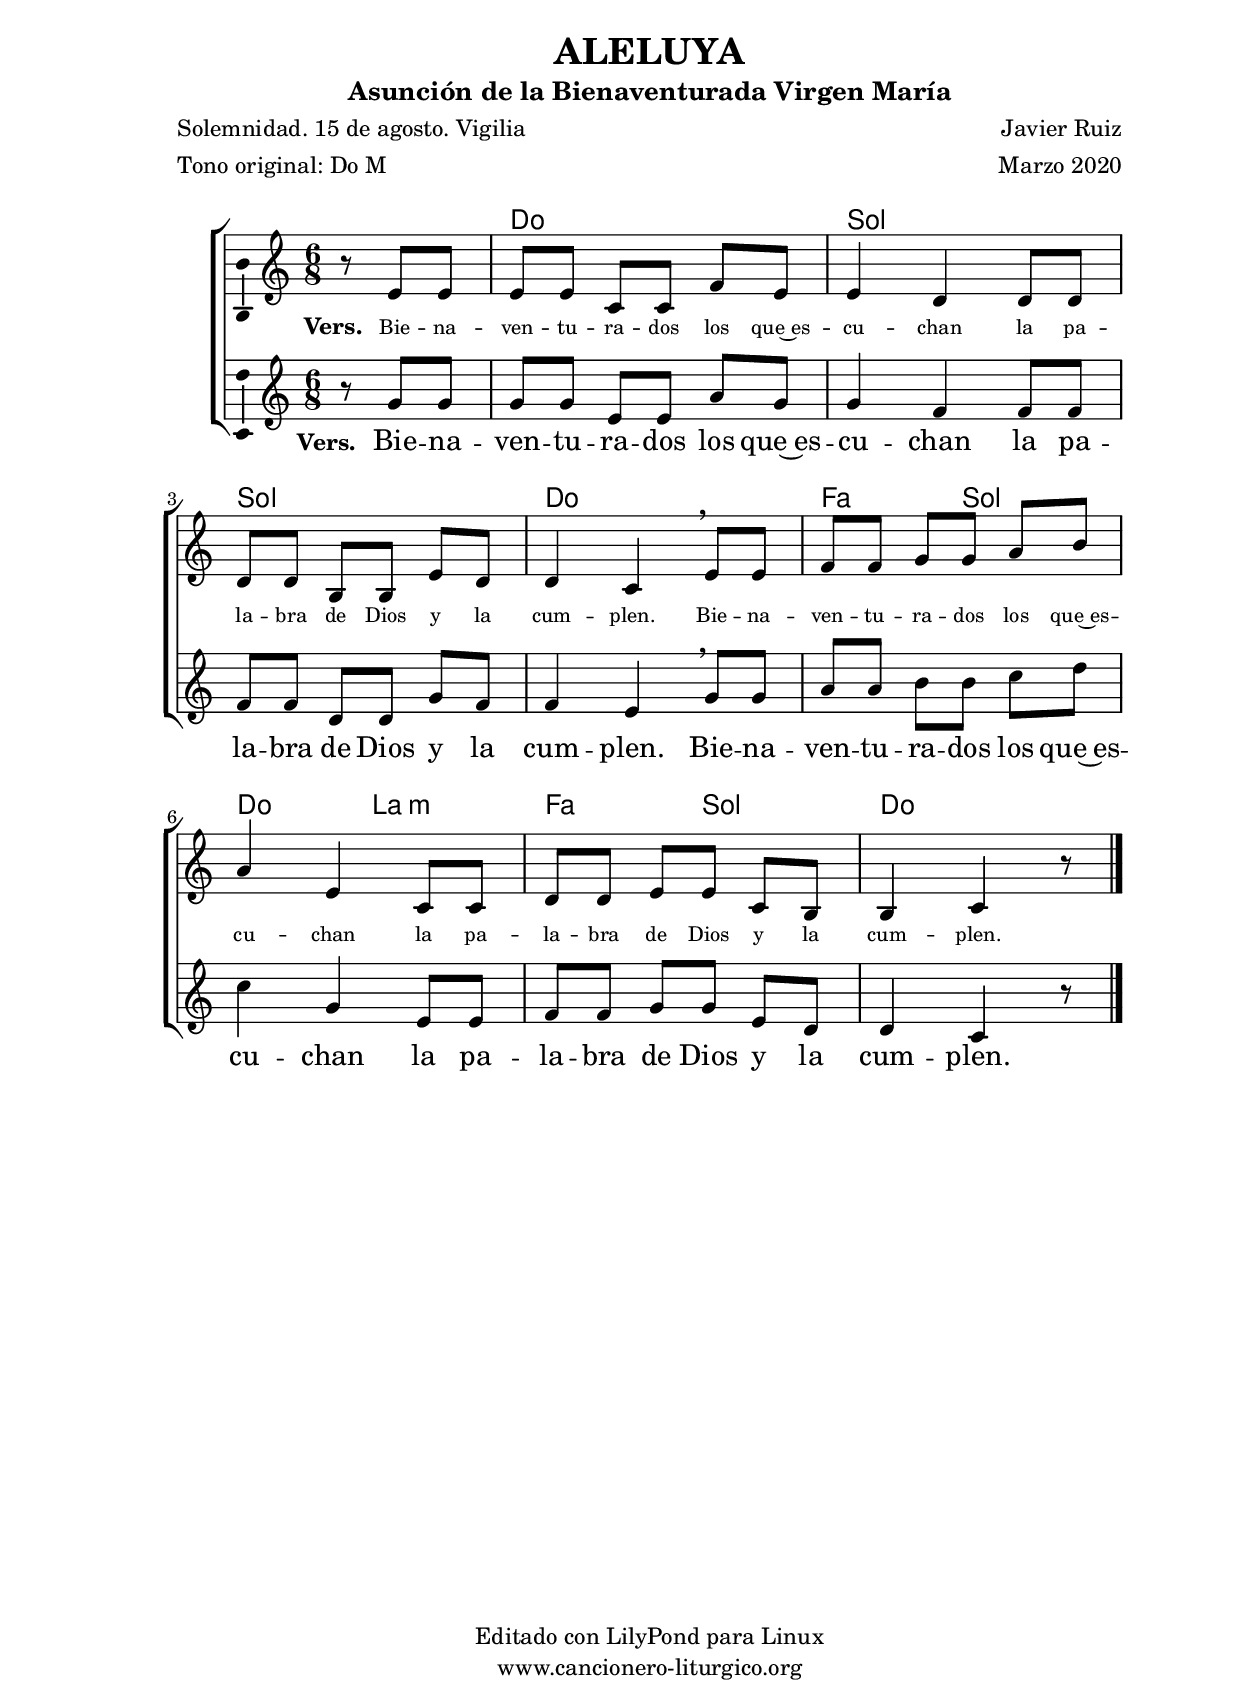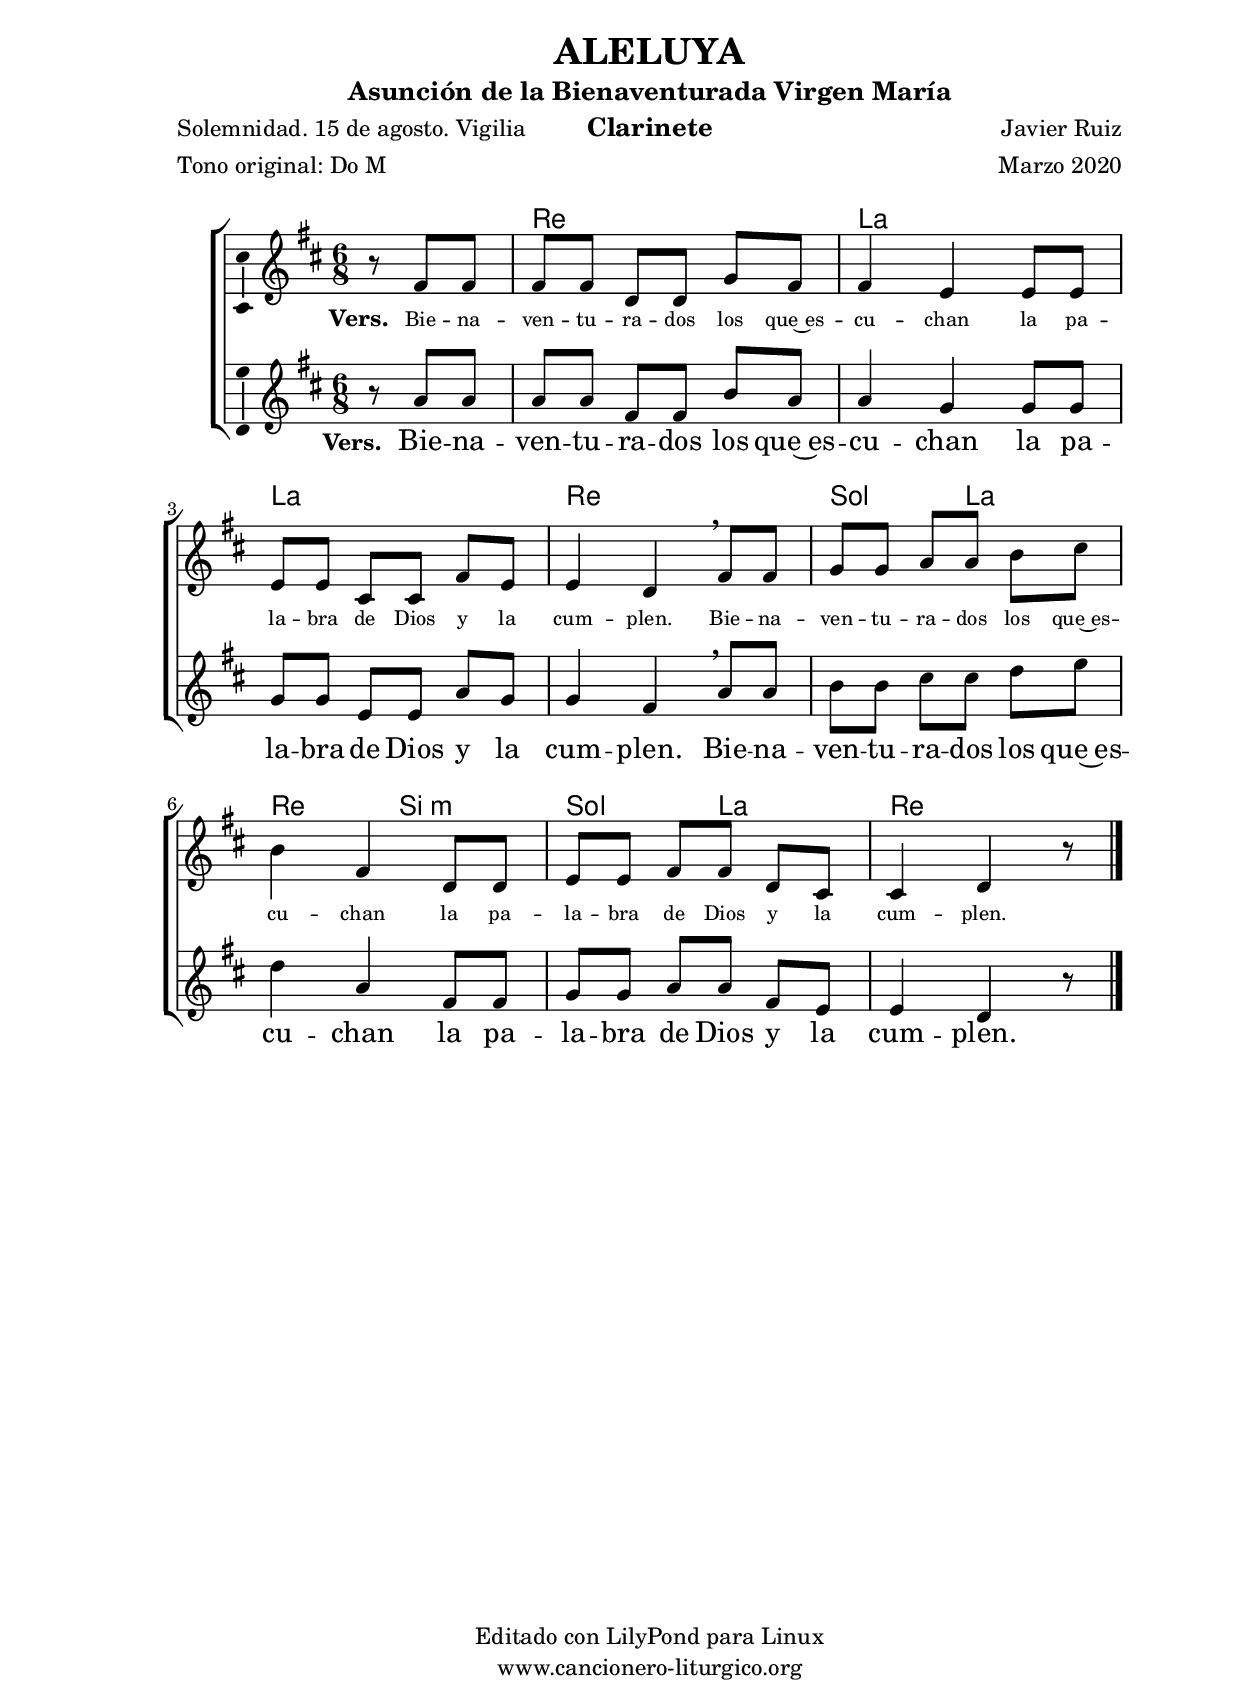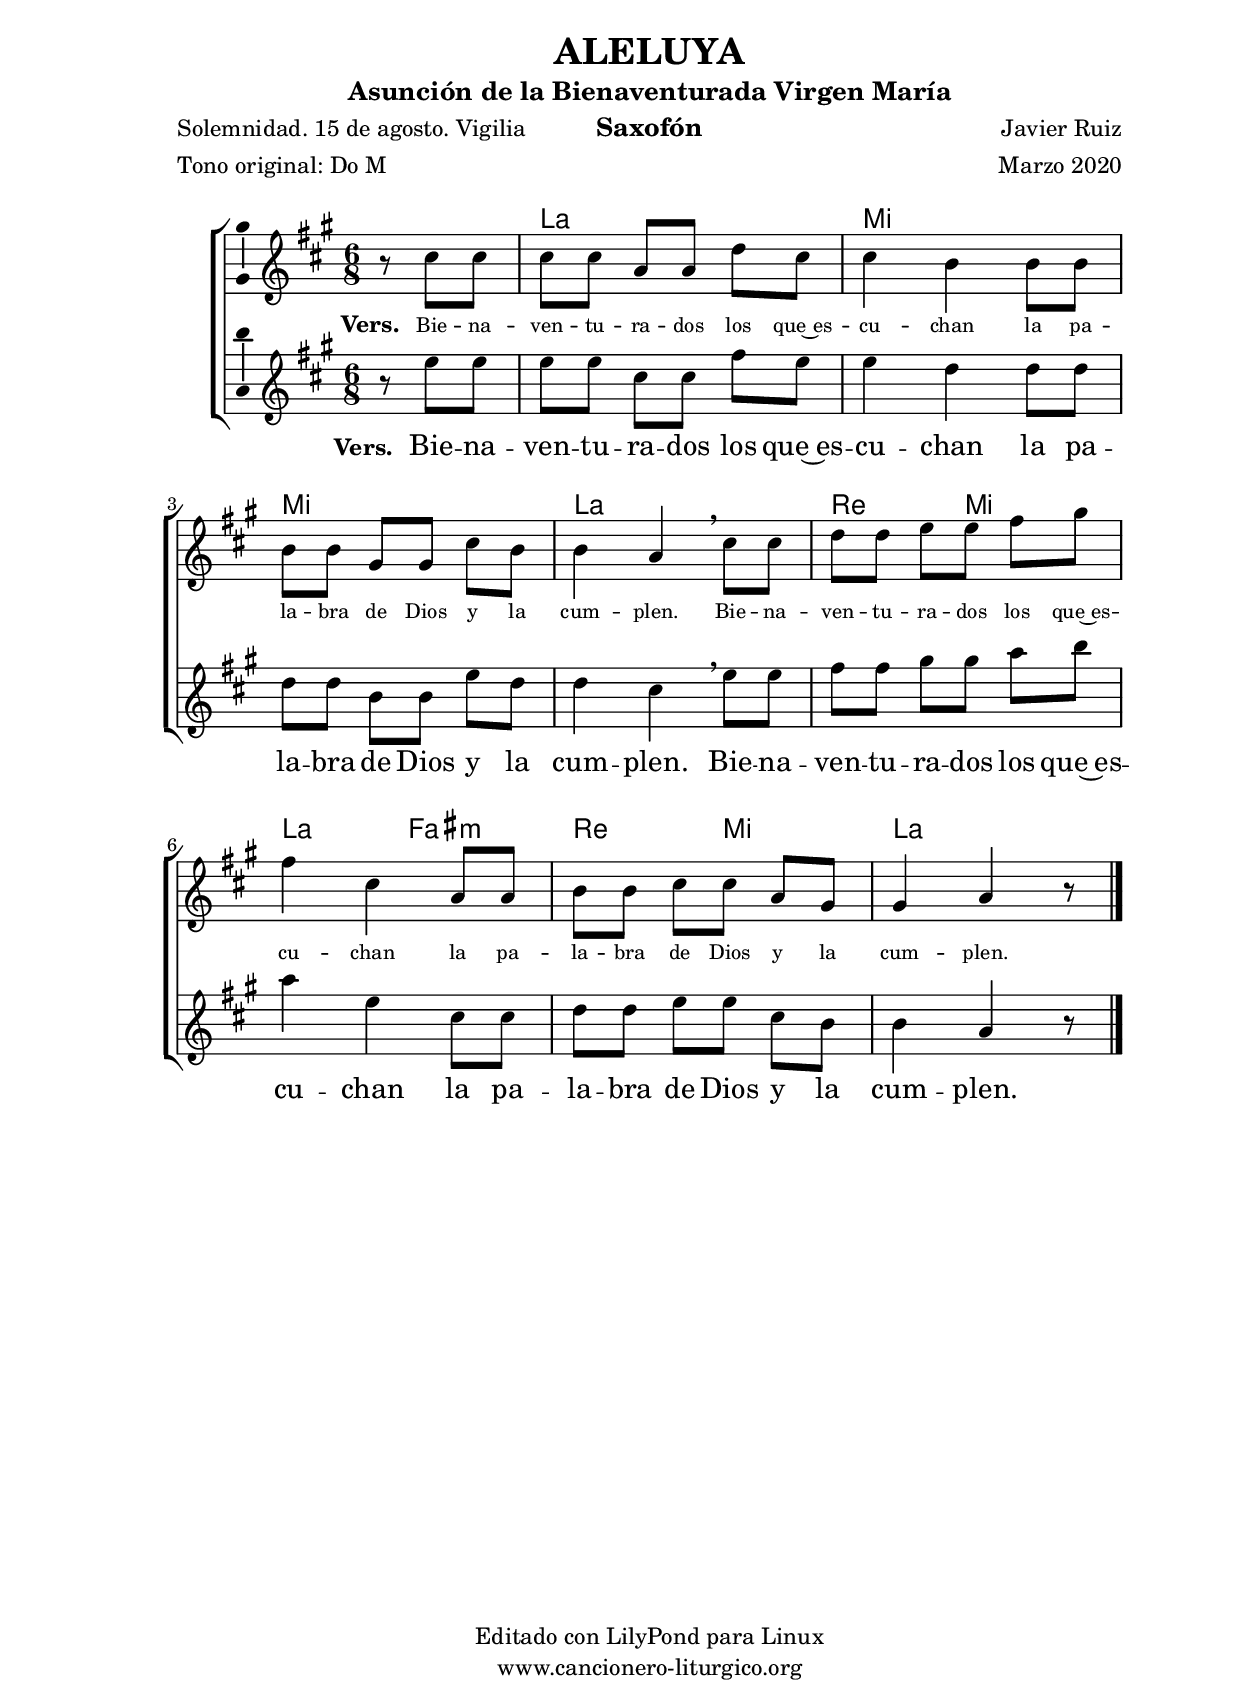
%
%para convertir .midi en .wav:
%timidity filename.midi -Ow -o finename.wav
%
%
%Para convertir de .wav a .mp3:
%lame -h -m j filename.wav
%
%
%para escuchar el midi:
%timidity nombrefichero.midi
%


%versión de lilypond para la que se ha escrito esta partitura:
\version "2.16.0"

	%Tamaño papel
	#(set-default-paper-size "a4")
	%Tamaño partitura
	#(set-global-staff-size 20)
	%No responde al pulsar sobre una nota
	#(ly:set-option 'point-and-click #f)

%parámetros del encabezamiento:
\header {
	title = "ALELUYA"
	subtitle = "Asunción de la Bienaventurada Virgen María"
	composer = "Javier Ruiz"
	poet = "Solemnidad. 15 de agosto. Vigilia"
	meter = "Tono original: Do M"
	arranger = "Marzo 2020"
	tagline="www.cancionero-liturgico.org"
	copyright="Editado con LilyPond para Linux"
	tiempo = "Ordinario"
	usos = "Aleluya"
	letra = "Aleluya. Bienaventurados los que escuchan la palabra de Dios y la cumplen. Bienaventurados los que escuchan la palabra de Dios y la cumplen."
	}

%parámetros asociados al papel:
\paper  {
	oddHeaderMarkup = \markup {\fill-line { \on-the-fly #not-first-page \fromproperty #'header:title \on-the-fly #not-first-page \fromproperty #'header:composer }}
	evenHeaderMarkup = \markup {\fill-line { \fromproperty #'header:composer \fromproperty #'header:title }}
	#(set-paper-size "a4")
	print-page-number = ##f
	first-page-number = 1
	print-first-page-number = ##f
%	head-separation = 3.0 \cm
	top-margin = 1.5 \cm
%	top-margin = 2.0 \cm
%%%	bottom-margin = 0.5\cm
	bottom-margin = 0.2\cm
	left-margin = 3.0 \cm
	line-width = 16.0 \cm 
	indent = 8\mm
	interscoreline = 2.\mm
	between-system-space = 15\mm
%	para que las partituras no llenen la hoja:
	ragged-bottom = ##t
%	idem para la última hoja:
	ragged-last-bottom = ##f
%	para que las partituras llenen el ancho del papel:
	ragged-last = ##f
	after-title-space = 2.5 \cm
%page-count=2
system-count=3

	%Flexible Vertical Spacing
%	markup-markup-spacing =
%	#'((basic-distance . 15) (minimum-distance . 15) (padding . 3))
	markup-system-spacing =
	#'((basic-distance . 15) (minimum-distance . 15) (padding . 3))
	system-system-spacing =
	#'((basic-distance . 15) (minimum-distance . 15) (padding . 3))
	score-system-spacing =
	#'((basic-distance . 15) (minimum-distance . 15) (padding . 5))
%	top-system-spacing = % header
%	#'((basic-distance . 8) (minimum-distance . 0) (padding . 0))
%	top-markup-spacing =
%	#'((basic-distance . 20) (minimum-distance . 20) (padding . 0))
	last-bottom-spacing = % footer
	#'((basic-distance . 5) (minimum-distance . 5) (padding . 0))
%	score-markup-spacing =
%	#'((basic-distance . 16) (minimum-distance . 13) (padding . 0))

	}


%parámetros que afectan a toda la partitura:
global =  {
	%clave de sol (G):
	\clef G
	%armadura:
%	\transpose ees f
	\key c \major
	\tempo 4.=60
	\set Score.tempoHideNote = ##t
	}


acordes = {
	\italianChords
	\chordmode {
%	\transpose ees f
{

s4.
c4. c g g g g c c f g c a:m f g c c4

	}
	}
}


melodiatrompeta = 
%	\transpose ees f
{

	\relative c''{
	\time 6/8

\partial4.
r4.
r2.
r8 g16 a b c d4.
r2.
r8 c16 d e f g4.
r2.
r8 c,16 b a g a4.
r2.
r8 c16 d c b c4

}
	\bar "|."
	}


melodiatres = 
%	\transpose ees f
{

	\relative c'{
	\time 6/8

\partial4.
r8 e8 e
e8 e c8 [c] f8 e
e4 d4 \noBeam d8 d
d8 d b8 [b] e8 d
d4 c4 \breathe e8 e8
f8 f g8 [g] a8 b
a4 e4 c8 c
d8 d e8 [e] c8 b
b4 c4 r8

}

	\bar "|."
	}


melodiabajo = 
%	\transpose ees f
{

	%clave de fa (F):
	\clef F

	\relative c{
	\time 6/8

\partial4.
r4.
c4 c8 c4.
g4 g8 g4.
g4 g8 g4.
c4 c8 c4.
f4 f8 g4 g8
c,4 c8 a4 a8
f'4 f8 g4 g8
c,4 c8 c4

}

	\bar "|."
	}


melodia = 
%	\transpose ees f
{

	\relative c'{
	\time 6/8

\partial4.
r8 g'8 g
g8 [g] \noBeam e8 [e] \noBeam a8 [g]
g4 f4 \noBeam f8 f
f8 [f] \noBeam d8 [d] \noBeam g8 [f]
f4 e4 \breathe g8 g
a8 [a] \noBeam b [b] \noBeam c8 [d]
c4 g4 e8 e
f8 [f] \noBeam g [g] \noBeam e8 [d]
d4 c4 r8

}

	\bar "|."
	}


texto = \lyricmode {
\set stanza =#"Vers. "
Bie -- na -- ven -- tu -- ra -- dos los que~es -- cu -- chan
la pa -- la -- bra de Dios
y la cum -- plen.
Bie -- na -- ven -- tu -- ra -- dos los que~es -- cu -- chan
la pa -- la -- bra de Dios
y la cum -- plen.
	}

textotres = \lyricmode {
\override LyricText #'font-size = #-1
\set stanza =#"Vers. "
Bie -- na -- ven -- tu -- ra -- dos los que~es -- cu -- chan
la pa -- la -- bra de Dios
y la cum -- plen.
Bie -- na -- ven -- tu -- ra -- dos los que~es -- cu -- chan
la pa -- la -- bra de Dios
y la cum -- plen.
	}


acordesStaff = \context ChordNames = acordesStaff <<
	\set chordChanges = ##t
	\acordes
	>>

voztrompetaStaff = \context Voice = voztrompetaStaff
<<
	\override Staff.StaffSymbol #'staff-space = #(magstep -0.35)
	\set Staff.midiInstrument = #"trumpet"
	\set Staff.midiMinimumVolume = #0.4
	\set Staff.midiMaximumVolume = #0.6
	\global
	\melodiatrompeta
	>>

voztresStaff = \context Voice = voztresStaff
\with {\consists "Ambitus_engraver"}
<<
%	\override Staff.StaffSymbol #'staff-space = #(magstep -0.35)
	\set Staff.midiInstrument = #"violin"
	\set Staff.midiMinimumVolume = #0.6
	\set Staff.midiMaximumVolume = #0.8
	\global
	\relative c' \melodiatres
	>>

vozStaff = \context Voice = vozStaff
\with {\consists "Ambitus_engraver"}
<<
%	\set Staff.instrumentName = ""
%	\set Staff.shortInstrumentName = ""
%	\set Staff.midiInstrument = #"clarinet"
%	\set Staff.midiInstrument = #"cello"
	\set Staff.midiInstrument = #"flute"
%	\set Staff.midiInstrument = #"electric guitar (jazz)"
%	\set Staff.midiInstrument = #"english horn"
%	\set Staff.midiInstrument = #"violin"
%	\set Staff.midiInstrument = #"glockenspiel"
	\set Staff.midiMinimumVolume = #0.8
	\set Staff.midiMaximumVolume = #1.0
	\global
	\melodia
	>>

vozbajoStaff = \context Voice = vozbajoStaff
<<
	\override Staff.StaffSymbol #'staff-space = #(magstep -0.35)
	\set Staff.midiInstrument = #"english horn"
	\set Staff.midiMinimumVolume = #0.6
	\set Staff.midiMaximumVolume = #0.8
	\global
	\melodiabajo
	>>

textoStaff = \context Lyrics = textoStaff <<
	\lyricsto vozStaff \texto
	>>

textotresStaff = \context Lyrics = textotresStaff <<
	\lyricsto voztresStaff \textotres
	>>


\book {
	\score {
		<<
		\context ChoirStaff {
%			\override StaffGroup.SystemStartBracket #'collapse-height = #1
%			\override Score.SystemStartBar #'collapse-height = #1
			<<
			\acordesStaff
%			\voztrompetaStaff
			\voztresStaff
			\textotresStaff
			\vozStaff
			\textoStaff
%			\vozbajoStaff
			>>
			}
		>>
		\layout {
	    		\context {
				\Lyrics
				\override LyricText #'font-size = #2
				}
	   		 \context {
				\Score
				\override StaffSymbol #'staff-space = #(magstep +3)
				}
			}
		}
	\score {
		\unfoldRepeats
		<<
		\context ChoirStaff {
			<<
			\acordesStaff
			\voztrompetaStaff
			\voztresStaff
			\vozStaff
			\vozbajoStaff
			>>
			}
		>>
		\midi {
	  		\context {
	  			\Score
				tempoWholesPerMinute = #(ly:make-moment 70 4)
				}
			}
		}
	}


%Partitura para clarinete
#(define output-suffix "C")
\book {
	\header{
		instrument = "Clarinete"
		}
	\score {
		<<
		\context ChoirStaff {
%			\override StaffGroup.SystemStartBracket #'collapse-height = #1
%			\override Score.SystemStartBar #'collapse-height = #1
\transpose c d
			<<
			\acordesStaff
%			\voztrompetaStaff
			\voztresStaff
			\textotresStaff
			\vozStaff
			\textoStaff
%			\vozbajoStaff
			>>
			}
		>>
		\layout {
	    		\context {
				\Lyrics
				\override LyricText #'font-size = #2
				}
	   		 \context {
				\Score
				\override StaffSymbol #'staff-space = #(magstep +3)
				}
			}
		}
	}


%Partitura para saxofón
#(define output-suffix "S")
\book {
	\header{
		instrument = "Saxofón"
		}
	\score {
		<<
		\context ChoirStaff {
%			\override StaffGroup.SystemStartBracket #'collapse-height = #1
%			\override Score.SystemStartBar #'collapse-height = #1
\transpose c a
			<<
			\acordesStaff
%			\voztrompetaStaff
			\voztresStaff
			\textotresStaff
			\vozStaff
			\textoStaff
%			\vozbajoStaff
			>>
			}
		>>
		\layout {
	    		\context {
				\Lyrics
				\override LyricText #'font-size = #2
				}
	   		 \context {
				\Score
				\override StaffSymbol #'staff-space = #(magstep +3)
				}
			}
		}
	}


